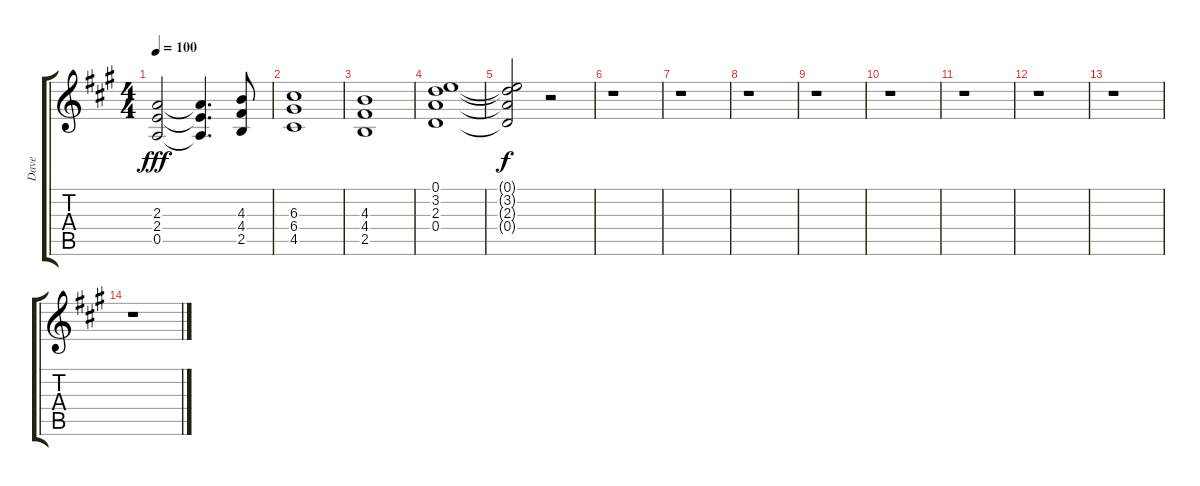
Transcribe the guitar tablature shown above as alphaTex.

\track ("Dave" "Dave") {instrument overdrivenguitar}
\staff {score tabs}
\tuning (E4 B3 G3 D3 A2 E2) {hide}
\ts (4 4)
\tempo 100
\clef g2
\ks a
(2.3 2.4 0.5).2{dy fff} (2.3{t} 2.4{t} 0.5{t}).4{d} (4.3 4.4 2.5).8 |
(6.3 6.4 4.5).1 |
(4.3 4.4 2.5).1 |
(0.1 3.2 2.3 0.4).1 |
(0.1{t} 3.2{t} 2.3{t} 0.4{t}).2{dy f} r.2 |
r.1 |
r.1 |
r.1 |
r.1 |
r.1 |
r.1 |
r.1 |
r.1 |
r.1
